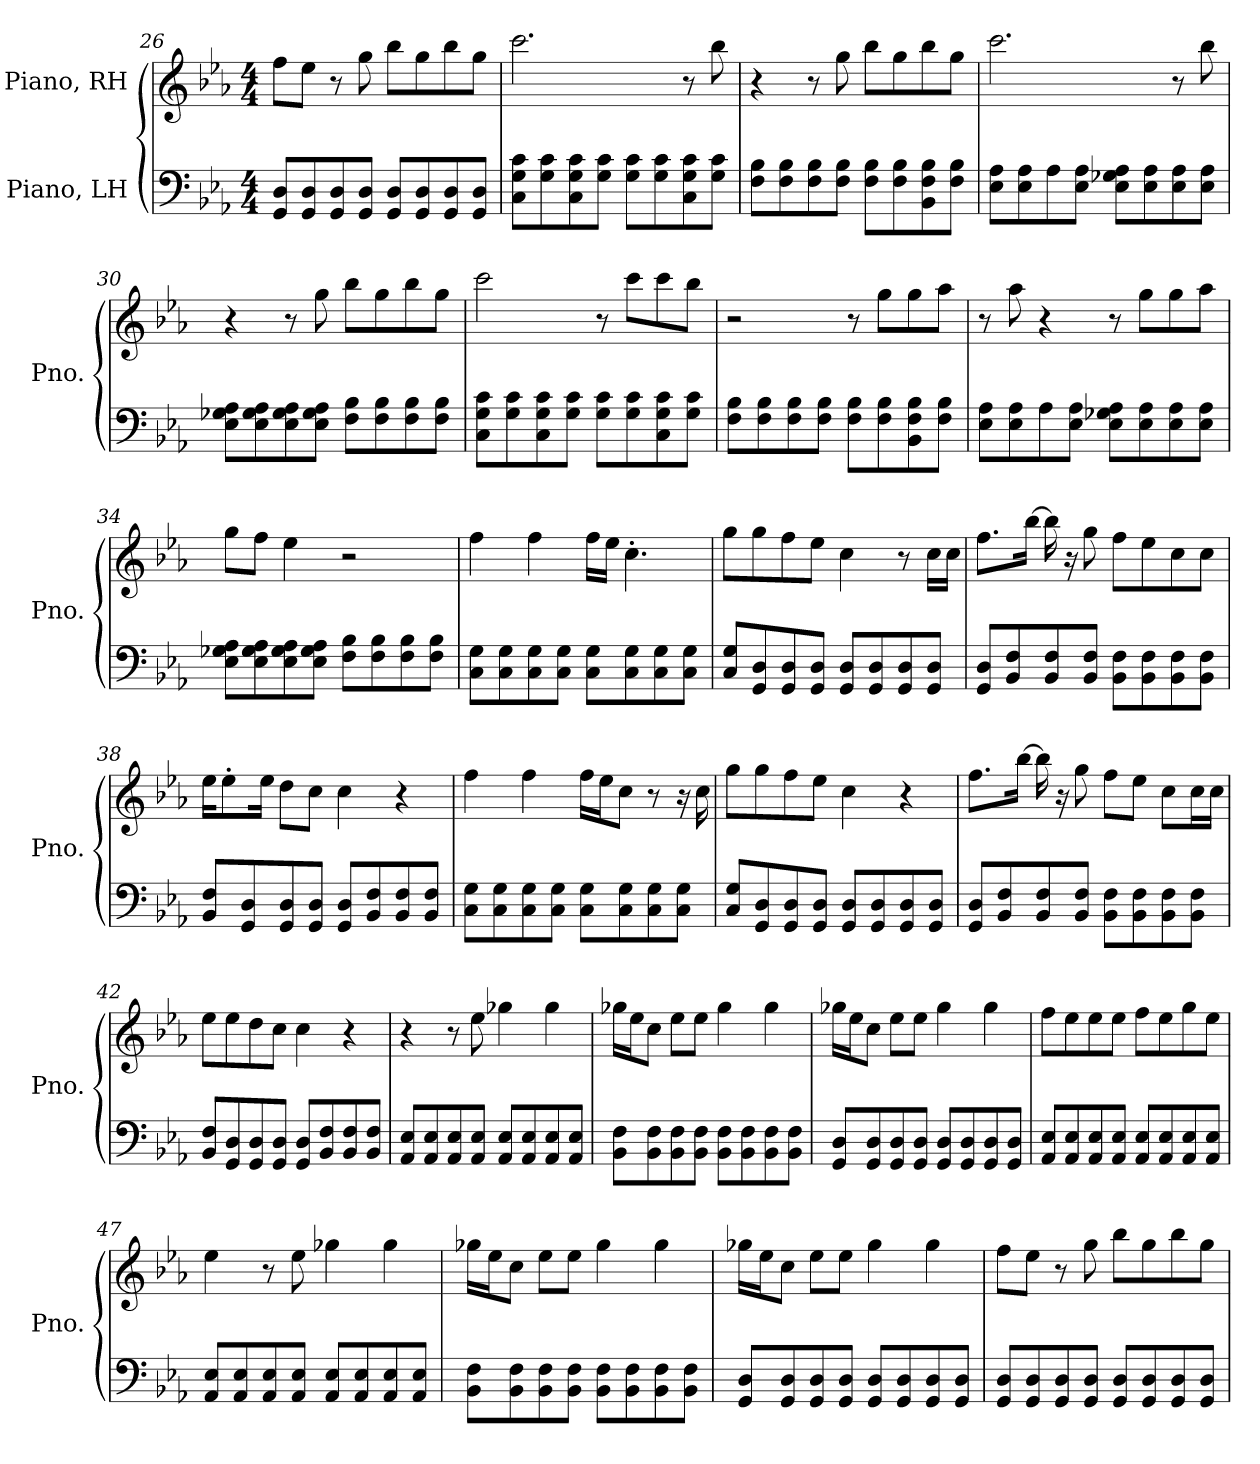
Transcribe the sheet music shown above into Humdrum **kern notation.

**kern	**kern
*part2	*part1
*staff2	*staff1
*I"Piano, LH	*I"Piano, RH
*I'Pno.	*I'Pno.
*clefF4	*clefG2
*k[b-e-a-]	*k[b-e-a-]
*M4/4	*M4/4
=26	=26
8GG/ 8D/L	8ff\L
8GG/ 8D/	8ee-\J
8GG/ 8D/	8r
8GG/ 8D/J	8gg\
8GG/ 8D/L	8bb-\L
8GG/ 8D/	8gg\
8GG/ 8D/	8bb-\
8GG/ 8D/J	8gg\J
=27	=27
8C\ 8G\ 8c\L	2.ccc\
8G\ 8c\	.
8C\ 8G\ 8c\	.
8G\ 8c\J	.
8G\ 8c\L	.
8G\ 8c\	.
8C\ 8G\ 8c\	8r
8G\ 8c\J	8bb-\
=28	=28
8F\ 8B-\L	4r
8F\ 8B-\	.
8F\ 8B-\	8r
8F\ 8B-\J	8gg\
8F\ 8B-\L	8bb-\L
8F\ 8B-\	8gg\
8BB-\ 8F\ 8B-\	8bb-\
8F\ 8B-\J	8gg\J
!!LO:LB:g=z
=29	=29
8E-\ 8A-\L	2.ccc\
8E-\ 8A-\	.
8A-\	.
8E-\ 8A-\J	.
8E-\ 8G-X\ 8A-\L	.
8E-\ 8A-\	.
8E-\ 8A-\	8r
8E-\ 8A-\J	8bb-\
=30	=30
8E-\ 8G-X\ 8A-\L	4r
8E-\ 8G-\ 8A-\	.
8E-\ 8G-\ 8A-\	8r
8E-\ 8G-\ 8A-\J	8gg\
8F\ 8B-\L	8bb-\L
8F\ 8B-\	8gg\
8F\ 8B-\	8bb-\
8F\ 8B-\J	8gg\J
=31	=31
8C\ 8G\ 8c\L	2ccc\
8G\ 8c\	.
8C\ 8G\ 8c\	.
8G\ 8c\J	.
8G\ 8c\L	8r
8G\ 8c\	8ccc\L
8C\ 8G\ 8c\	8ccc\
8G\ 8c\J	8bb-\J
=32	=32
8F\ 8B-\L	2r
8F\ 8B-\	.
8F\ 8B-\	.
8F\ 8B-\J	.
8F\ 8B-\L	8r
8F\ 8B-\	8gg\L
8BB-\ 8F\ 8B-\	8gg\
8F\ 8B-\J	8aa-\J
!!LO:LB:g=z
=33	=33
8E-\ 8A-\L	8r
8E-\ 8A-\	8aa-\
8A-\	4r
8E-\ 8A-\J	.
8E-\ 8G-X\ 8A-\L	8r
8E-\ 8A-\	8gg\L
8E-\ 8A-\	8gg\
8E-\ 8A-\J	8aa-\J
=34	=34
8E-\ 8G-X\ 8A-\L	8gg\L
8E-\ 8G-\ 8A-\	8ff\J
8E-\ 8G-\ 8A-\	4ee-\
8E-\ 8G-\ 8A-\J	.
8F\ 8B-\L	2r
8F\ 8B-\	.
8F\ 8B-\	.
8F\ 8B-\J	.
=35	=35
8C\ 8G\L	4ff\
8C\ 8G\	.
8C\ 8G\	4ff\
8C\ 8G\J	.
8C\ 8G\L	16ff\LL
.	16ee-\JJ
8C\ 8G\	4.cc'\
8C\ 8G\	.
8C\ 8G\J	.
=36	=36
8C/ 8G/L	8gg\L
8GG/ 8D/	8gg\
8GG/ 8D/	8ff\
8GG/ 8D/J	8ee-\J
8GG/ 8D/L	4cc\
8GG/ 8D/	.
8GG/ 8D/	8r
8GG/ 8D/J	16cc\LL
.	16cc\JJ
!!LO:LB:g=z
=37	=37
8GG/ 8D/L	8.ff\L
8BB-/ 8F/	.
.	[16bb-\Jk
8BB-/ 8F/	16bb-\]
.	16r
8BB-/ 8F/J	8gg\
8BB-\ 8F\L	8ff\L
8BB-\ 8F\	8ee-\
8BB-\ 8F\	8cc\
8BB-\ 8F\J	8cc\J
=38	=38
8BB-/ 8F/L	16ee-\KL
.	8ee-'\
8GG/ 8D/	.
.	16ee-\Jk
8GG/ 8D/	8dd\L
8GG/ 8D/J	8cc\J
8GG/ 8D/L	4cc\
8BB-/ 8F/	.
8BB-/ 8F/	4r
8BB-/ 8F/J	.
=39	=39
8C\ 8G\L	4ff\
8C\ 8G\	.
8C\ 8G\	4ff\
8C\ 8G\J	.
8C\ 8G\L	16ff\LL
.	16ee-\J
8C\ 8G\	8cc\J
8C\ 8G\	8r
8C\ 8G\J	16r
.	16cc\
=40	=40
8C/ 8G/L	8gg\L
8GG/ 8D/	8gg\
8GG/ 8D/	8ff\
8GG/ 8D/J	8ee-\J
8GG/ 8D/L	4cc\
8GG/ 8D/	.
8GG/ 8D/	4r
8GG/ 8D/J	.
!!LO:LB:g=z
=41	=41
8GG/ 8D/L	8.ff\L
8BB-/ 8F/	.
.	[16bb-\Jk
8BB-/ 8F/	16bb-\]
.	16r
8BB-/ 8F/J	8gg\
8BB-\ 8F\L	8ff\L
8BB-\ 8F\	8ee-\J
8BB-\ 8F\	8cc\L
8BB-\ 8F\J	16cc\L
.	16cc\JJ
=42	=42
8BB-/ 8F/L	8ee-\L
8GG/ 8D/	8ee-\
8GG/ 8D/	8dd\
8GG/ 8D/J	8cc\J
8GG/ 8D/L	4cc\
8BB-/ 8F/	.
8BB-/ 8F/	4r
8BB-/ 8F/J	.
=43	=43
8AA-/ 8E-/L	4r
8AA-/ 8E-/	.
8AA-/ 8E-/	8r
8AA-/ 8E-/J	8ee-\
8AA-/ 8E-/L	4gg-X\
8AA-/ 8E-/	.
8AA-/ 8E-/	4gg-\
8AA-/ 8E-/J	.
=44	=44
8BB-\ 8F\L	16gg-X\LL
.	16ee-\J
8BB-\ 8F\	8cc\J
8BB-\ 8F\	8ee-\L
8BB-\ 8F\J	8ee-\J
8BB-\ 8F\L	4gg-\
8BB-\ 8F\	.
8BB-\ 8F\	4gg-\
8BB-\ 8F\J	.
!!LO:LB:g=z
=45	=45
8GG/ 8D/L	16gg-X\LL
.	16ee-\J
8GG/ 8D/	8cc\J
8GG/ 8D/	8ee-\L
8GG/ 8D/J	8ee-\J
8GG/ 8D/L	4gg-\
8GG/ 8D/	.
8GG/ 8D/	4gg-\
8GG/ 8D/J	.
=46	=46
8AA-/ 8E-/L	8ff\L
8AA-/ 8E-/	8ee-\
8AA-/ 8E-/	8ee-\
8AA-/ 8E-/J	8ee-\J
8AA-/ 8E-/L	8ff\L
8AA-/ 8E-/	8ee-\
8AA-/ 8E-/	8gg\
8AA-/ 8E-/J	8ee-\J
=47	=47
8AA-/ 8E-/L	4ee-\
8AA-/ 8E-/	.
8AA-/ 8E-/	8r
8AA-/ 8E-/J	8ee-\
8AA-/ 8E-/L	4gg-X\
8AA-/ 8E-/	.
8AA-/ 8E-/	4gg-\
8AA-/ 8E-/J	.
=48	=48
8BB-\ 8F\L	16gg-X\LL
.	16ee-\J
8BB-\ 8F\	8cc\J
8BB-\ 8F\	8ee-\L
8BB-\ 8F\J	8ee-\J
8BB-\ 8F\L	4gg-\
8BB-\ 8F\	.
8BB-\ 8F\	4gg-\
8BB-\ 8F\J	.
!!LO:PB:g=z
=49	=49
8GG/ 8D/L	16gg-X\LL
.	16ee-\J
8GG/ 8D/	8cc\J
8GG/ 8D/	8ee-\L
8GG/ 8D/J	8ee-\J
8GG/ 8D/L	4gg-\
8GG/ 8D/	.
8GG/ 8D/	4gg-\
8GG/ 8D/J	.
=50	=50
8GG/ 8D/L	8ff\L
8GG/ 8D/	8ee-\J
8GG/ 8D/	8r
8GG/ 8D/J	8gg\
8GG/ 8D/L	8bb-\L
8GG/ 8D/	8gg\
8GG/ 8D/	8bb-\
8GG/ 8D/J	8gg\J
=	=
*-	*-
